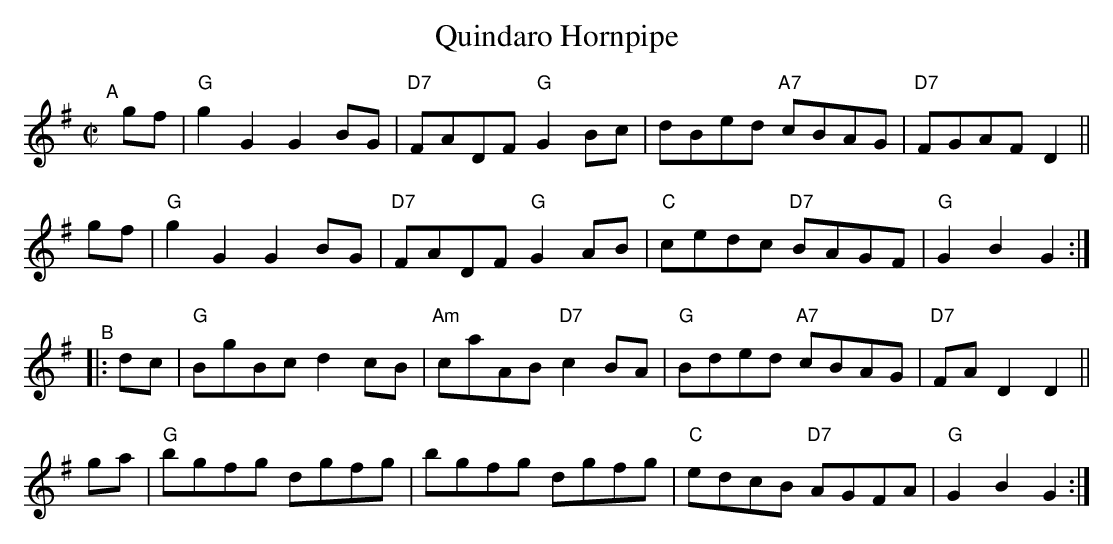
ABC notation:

X:1
T: Quindaro Hornpipe
M: C|
K: G
"^A"[|]\
gf | "G"g2G2 G2BG | "D7"FADF "G"G2Bc | dBed "A7"cBAG | "D7"FGAF D2 ||
gf | "G"g2G2 G2BG | "D7"FADF "G"G2AB | "C"cedc "D7"BAGF | "G"G2B2 G2 :|
"^B"|:\
dc | "G"BgBc d2cB | "Am"caAB "D7"c2BA | "G"Bded "A7"cBAG | "D7"FAD2 D2 ||
ga | "G"bgfg dgfg | bgfg dgfg | "C"edcB "D7"AGFA | "G"G2B2 G2 :|
